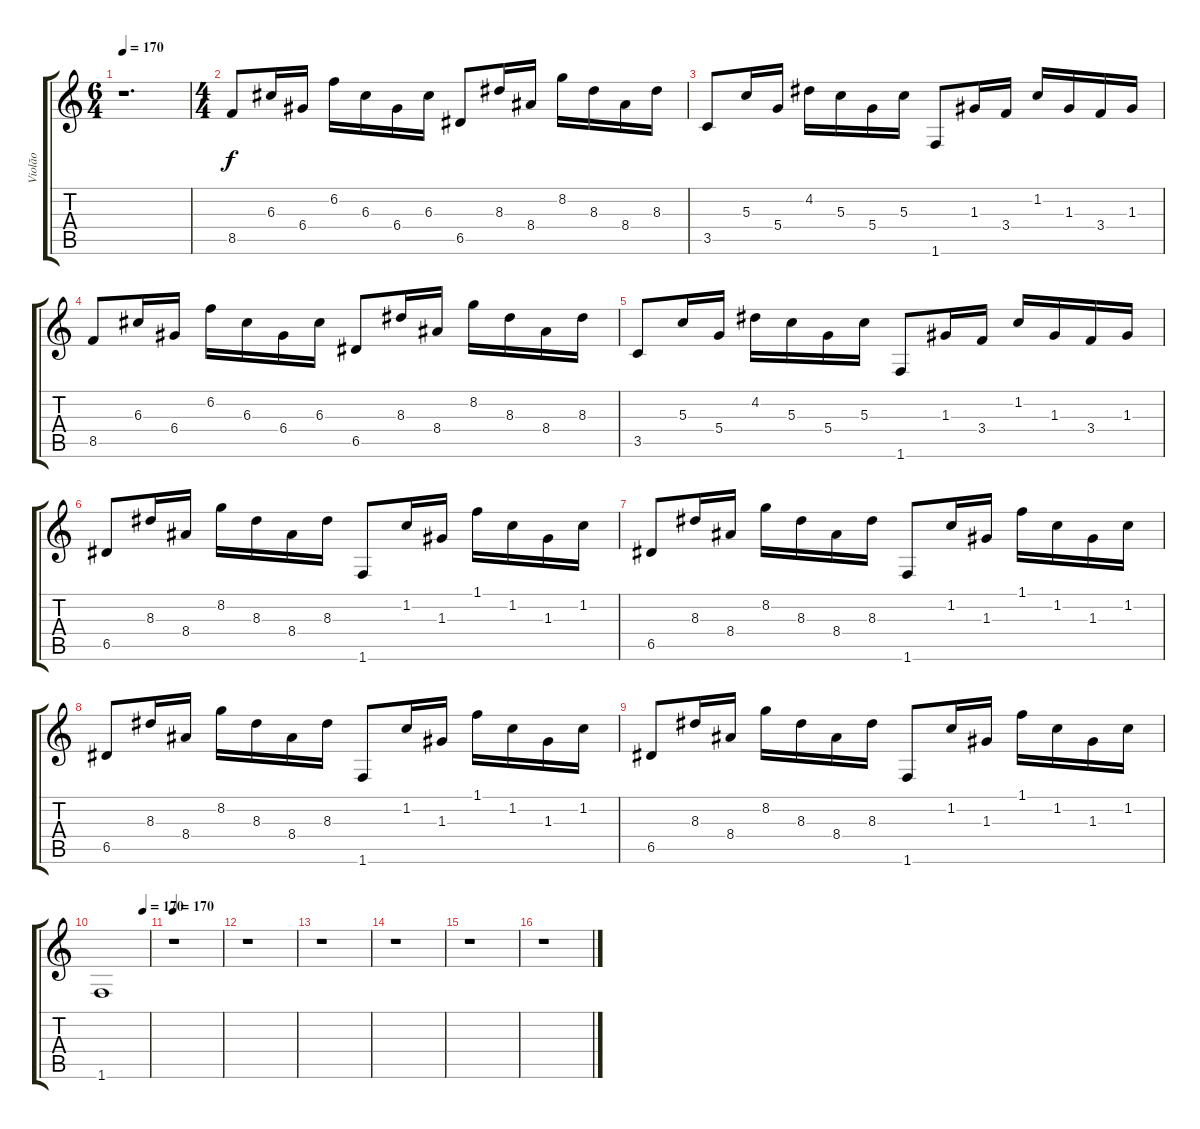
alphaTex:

\track ("Violão" "Violão") {instrument acousticguitarnylon}
\staff {score tabs}
\tuning (E4 B3 G3 D3 A2 E2) {hide}
\ts (6 4)
\tempo 170
\clef g2
\ks c
r.1{d dy f} |
\ts (4 4)
8.5.8 6.3.16 6.4.16 6.2.16 6.3.16 6.4.16 6.3.16 6.5.8 8.3.16 8.4.16 8.2.16 8.3.16 8.4.16 8.3.16 |
3.5.8 5.3.16 5.4.16 4.2.16 5.3.16 5.4.16 5.3.16 1.6.8 1.3.16 3.4.16 1.2.16 1.3.16 3.4.16 1.3.16 |
8.5.8 6.3.16 6.4.16 6.2.16 6.3.16 6.4.16 6.3.16 6.5.8 8.3.16 8.4.16 8.2.16 8.3.16 8.4.16 8.3.16 |
3.5.8 5.3.16 5.4.16 4.2.16 5.3.16 5.4.16 5.3.16 1.6.8 1.3.16 3.4.16 1.2.16 1.3.16 3.4.16 1.3.16 |
6.5.8 8.3.16 8.4.16 8.2.16 8.3.16 8.4.16 8.3.16 1.6.8 1.2.16 1.3.16 1.1.16 1.2.16 1.3.16 1.2.16 |
6.5.8 8.3.16 8.4.16 8.2.16 8.3.16 8.4.16 8.3.16 1.6.8 1.2.16 1.3.16 1.1.16 1.2.16 1.3.16 1.2.16 |
6.5.8 8.3.16 8.4.16 8.2.16 8.3.16 8.4.16 8.3.16 1.6.8 1.2.16 1.3.16 1.1.16 1.2.16 1.3.16 1.2.16 |
6.5.8 8.3.16 8.4.16 8.2.16 8.3.16 8.4.16 8.3.16 1.6.8 1.2.16 1.3.16 1.1.16 1.2.16 1.3.16 1.2.16 |
\tempo (170 0.875)
1.6.1 |
\tempo 170
r.1 |
r.1 |
r.1 |
r.1 |
r.1 |
r.1
